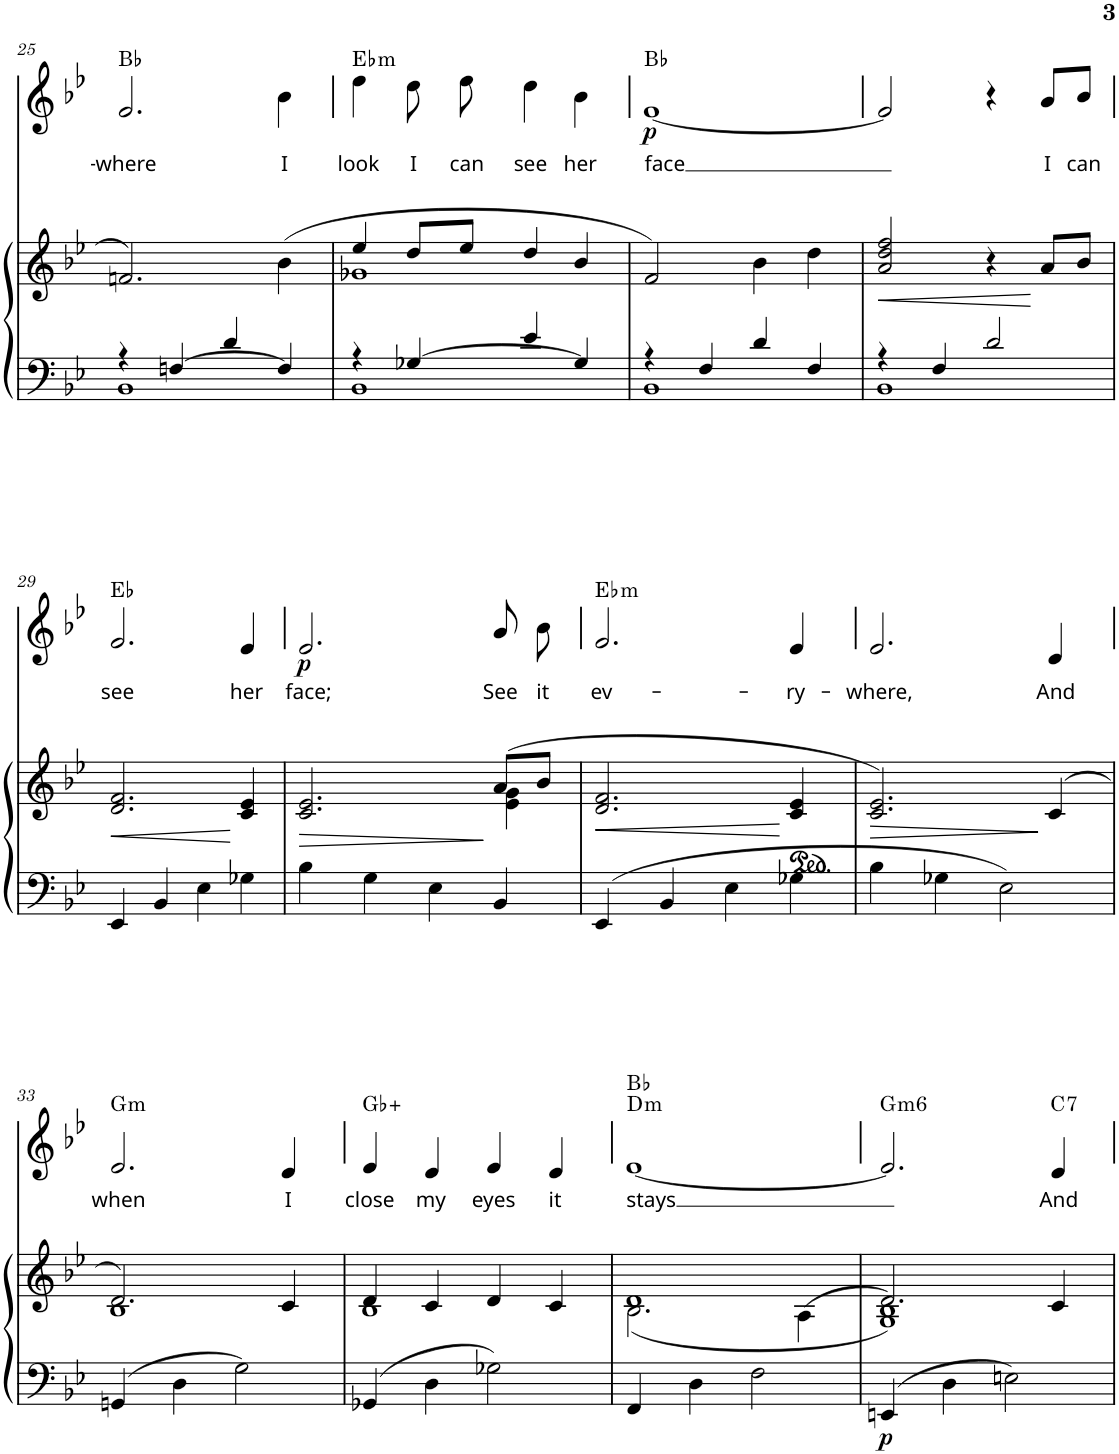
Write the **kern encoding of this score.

**kern	**kern	**dynam	**kern	**text	**dynam	**harte
*part2	*part2	*part2	*part1	*part1	*part1	*part1
*staff3	*staff2	*staff2/3	*staff1	*staff1	*staff1	*
*I"Piano	*	*	*I"Voice	*	*	*
*I'Pno	*	*	*I'V	*	*	*
!!LO:PB:g=z
*clefF4	*clefG2	*	*clefG2	*	*	*
*k[b-e-]	*k[b-e-]	*	*k[b-e-]	*	*	*
*M2/2	*M2/2	*	*M2/2	*	*	*
*met(c|)	*met(c|)	*	*met(c|)	*	*	*
=25	=25	=25	=25	=25	=25	=25
*^	*	*	*	*	*	*
!	!	!	!	!	!LO:LY:b	!	!
4r	1BB-	2.fn/	.	2.f/	-where	.	Bb:maj
[>4Fn/	.	.	.	.	.	.	.
4d/	.	.	.	.	.	.	.
!	!	!	!	!	!LO:LY:b	!	!
4F/]	.	(>4b-\	.	4b-\	I	.	.
=26	=26	=26	=26	=26	=26	=26	=26
*	*	*^	*	*	*	*	*
!	!	!	!	!	!	!LO:LY:b	!	!LO:H:kt=m
4r	1BB-	4ee-/	1g-X	.	4ee-\	look	.	Eb:min
!	!	!	!	!	!	!LO:LY:b	!	!
[>4G-X/	.	8dd/L	.	.	8dd\	I	.	.
!	!	!	!	!	!	!LO:LY:b	!	!
.	.	8ee-/J	.	.	8ee-\	can	.	.
!	!	!	!	!	!	!LO:LY:b	!	!
4e-/	.	4dd/	.	.	4dd\	see	.	.
!	!	!	!	!	!	!LO:LY:b	!	!
4G-/]	.	4b-/	.	.	4b-\	her	.	.
*	*	*v	*v	*	*	*	*	*
=27	=27	=27	=27	=27	=27	=27	=27
!	!	!	!	!	!LO:LY:b	!LO:DY:b	!
4r	1BB-	2f/)	.	[1f	face	p	Bb:maj
4F/	.	.	.	.	.	.	.
4d/	.	4b-\	.	.	.	.	.
4F/	.	4dd\	.	.	.	.	.
=28	=28	=28	=28	=28	=28	=28	=28
!	!	!	!LO:HP:b	!	!	!	!
4r	1BB-	2a/ 2dd/ 2ff/	<	2f/]	.	.	.
4F/	.	.	.	.	.	.	.
2d/	.	4r	.	4r	.	.	.
!	!	!	!	!	!LO:LY:b	!	!
.	.	8a/L	[	8a/L	I	.	.
!	!	!	!	!	!LO:LY:b	!	!
.	.	8b-/J	.	8b-/J	can	.	.
*v	*v	*	*	*	*	*	*
!!LO:LB:g=z
=29	=29	=29	=29	=29	=29	=29
!	!	!LO:HP:b	!	!LO:LY:b	!	!
4EE-/	2.d/ 2.f/	<	2.f/	see	.	Eb:maj
4BB-/	.	.	.	.	.	.
4E-\	.	.	.	.	.	.
!	!	!	!	!LO:LY:b	!	!
4G-X\	4c/ 4e-/	[	4e-/	her	.	.
=30	=30	=30	=30	=30	=30	=30
!	!	!LO:HP:b	!	!LO:LY:b	!LO:DY:b	!
*	*^	*	*	*	*	*
4B-\	2.c/ 2.e-/	2.ryy	>	2.e-/	face;	p	.
4G\	.	.	.	.	.	.	.
4E-\	.	.	.	.	.	.	.
!	!	!	!	!	!LO:LY:b	!	!
4BB-/	(>8a/L	4e-\ 4g\	]	8a/	See	.	.
!	!	!	!	!	!LO:LY:b	!	!
.	8b-/J	.	.	8b-\	it	.	.
*	*v	*v	*	*	*	*	*
=31	=31	=31	=31	=31	=31	=31
!	!	!LO:HP:b	!	!LO:LY:b	!	!LO:H:kt=m
4EE-/	2.d/ 2.f/	<	2.f/	ev-	.	Eb:min
4BB-/	.	.	.	.	.	.
4E-\	.	.	.	.	.	.
!	!	!	!	!LO:LY:b	!	!
4G-X\	4c/ 4e-/	[	4e-/	-ry-	.	.
=32	=32	=32	=32	=32	=32	=32
!	!	!LO:HP:b	!	!LO:LY:b	!	!
4B-\	2.c/ 2.e-/)	>	2.e-/	-where,	.	.
4G-X\	.	.	.	.	.	.
2E-\	.	.	.	.	.	.
!	!	!	!	!LO:LY:b	!	!
.	(>4c/	]	4c/	And	.	.
!!LO:LB:g=z
=33	=33	=33	=33	=33	=33	=33
*	*^	*	*	*	*	*
!	!	!	!	!	!LO:LY:b	!	!LO:H:kt=m
4GGn/	2.d/)	1B-	.	2.d/	when	.	G:min
4D\	.	.	.	.	.	.	.
2G\	.	.	.	.	.	.	.
!	!	!	!	!	!LO:LY:b	!	!
.	4c/	.	.	4c/	I	.	.
=34	=34	=34	=34	=34	=34	=34	=34
!	!	!	!	!	!LO:LY:b	!	!
4GG-X/	4d/	1B-	.	4d/	close	.	Gb:aug
!	!	!	!	!	!LO:LY:b	!	!
4D\	4c/	.	.	4c/	my	.	.
!	!	!	!	!	!LO:LY:b	!	!
2G-X\	4d/	.	.	4d/	eyes	.	.
!	!	!	!	!	!LO:LY:b	!	!
.	4c/	.	.	4c/	it	.	.
=35	=35	=35	=35	=35	=35	=35	=35
!	!	!	!	!	!LO:LY:b	!	!LO:H:n=1:kt=m
4FF/	1d	(<2.B-\	.	[<1d	stays	.	D:min Bb:maj
4D\	.	.	.	.	.	.	.
2F\	.	.	.	.	.	.	.
.	.	(>4A\	.	.	.	.	.
=36	=36	=36	=36	=36	=36	=36	=36
!	!	!	!LO:DY:b=2	!	!	!	!LO:H:kt=m6
4EEn/	2.d/)	1G 1B-)	p	2.d/]	.	.	G:min6
4D\	.	.	.	.	.	.	.
2En\	.	.	.	.	.	.	.
!	!	!	!	!	!LO:LY:b	!	!LO:H:kt=7
.	4c/	.	.	4c/	And	.	C:7
*	*v	*v	*	*	*	*	*
=	=	=	=	=	=	=
*-	*-	*-	*-	*-	*-	*-
